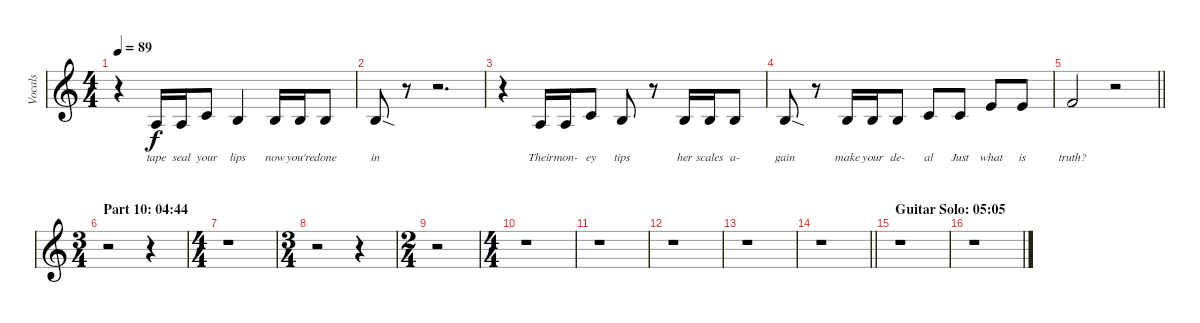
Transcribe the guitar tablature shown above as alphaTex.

\track ("Vocals" "Vocals") {instrument lead2sawtooth}
\staff {score}
\tuning (E4 B3 G3 D3 A2 E2) {hide}
\ts (4 4)
\tempo 89
\clef g2
\ks c
r.4{dy f} 2.3.16{lyrics (0 "tape") lyrics (1 "") lyrics (2 "") lyrics (3 "") lyrics (4 "")} 2.3.16{lyrics (0 "seal") lyrics (1 "") lyrics (2 "") lyrics (3 "") lyrics (4 "")} 5.3.8{lyrics (0 "your") lyrics (1 "") lyrics (2 "") lyrics (3 "") lyrics (4 "")} 4.3.4{lyrics (0 "lips") lyrics (1 "") lyrics (2 "") lyrics (3 "") lyrics (4 "")} 4.3.16{lyrics (0 "now") lyrics (1 "") lyrics (2 "") lyrics (3 "") lyrics (4 "")} 4.3.16{lyrics (0 "you're") lyrics (1 "") lyrics (2 "") lyrics (3 "") lyrics (4 "")} 4.3.8{lyrics (0 "done") lyrics (1 "") lyrics (2 "") lyrics (3 "") lyrics (4 "")} |
4.3{sod}.8{lyrics (0 "in") lyrics (1 "") lyrics (2 "") lyrics (3 "") lyrics (4 "")} r.8 r.2{d} |
r.4 2.3.16{lyrics (0 "Their") lyrics (1 "") lyrics (2 "") lyrics (3 "") lyrics (4 "")} 2.3.16{lyrics (0 "mon-") lyrics (1 "") lyrics (2 "") lyrics (3 "") lyrics (4 "")} 5.3.8{lyrics (0 "ey") lyrics (1 "") lyrics (2 "") lyrics (3 "") lyrics (4 "")} 4.3.8{lyrics (0 "tips") lyrics (1 "") lyrics (2 "") lyrics (3 "") lyrics (4 "")} r.8 4.3.16{lyrics (0 "her") lyrics (1 "") lyrics (2 "") lyrics (3 "") lyrics (4 "")} 4.3.16{lyrics (0 "scales") lyrics (1 "") lyrics (2 "") lyrics (3 "") lyrics (4 "")} 4.3.8{lyrics (0 "a-") lyrics (1 "") lyrics (2 "") lyrics (3 "") lyrics (4 "")} |
4.3{sod}.8{lyrics (0 "gain") lyrics (1 "") lyrics (2 "") lyrics (3 "") lyrics (4 "")} r.8 4.3.16{lyrics (0 "make") lyrics (1 "") lyrics (2 "") lyrics (3 "") lyrics (4 "")} 4.3.16{lyrics (0 "your") lyrics (1 "") lyrics (2 "") lyrics (3 "") lyrics (4 "")} 4.3.8{lyrics (0 "de-") lyrics (1 "") lyrics (2 "") lyrics (3 "") lyrics (4 "")} 5.3.8{lyrics (0 "al") lyrics (1 "") lyrics (2 "") lyrics (3 "") lyrics (4 "")} 5.3.8{lyrics (0 "Just") lyrics (1 "") lyrics (2 "") lyrics (3 "") lyrics (4 "")} 9.3.8{lyrics (0 "what") lyrics (1 "") lyrics (2 "") lyrics (3 "") lyrics (4 "")} 9.3.8{lyrics (0 "is") lyrics (1 "") lyrics (2 "") lyrics (3 "") lyrics (4 "")} |
\barLineRight lightlight
9.3{be (custom 0 2 3 2 5 0 8 2 60 2)}.2{lyrics (0 "truth?") lyrics (1 "") lyrics (2 "") lyrics (3 "") lyrics (4 "")} r.2 |
\ts (3 4)
\section ("" "Part 10: 04:44")
r.2 r.4 |
\ts (4 4)
r.1 |
\ts (3 4)
r.2 r.4 |
\ts (2 4)
r.2 |
\ts (4 4)
r.1 |
r.1 |
r.1 |
r.1 |
\barLineRight lightlight
r.1 |
\section ("" "Guitar Solo: 05:05")
r.1 |
r.1
